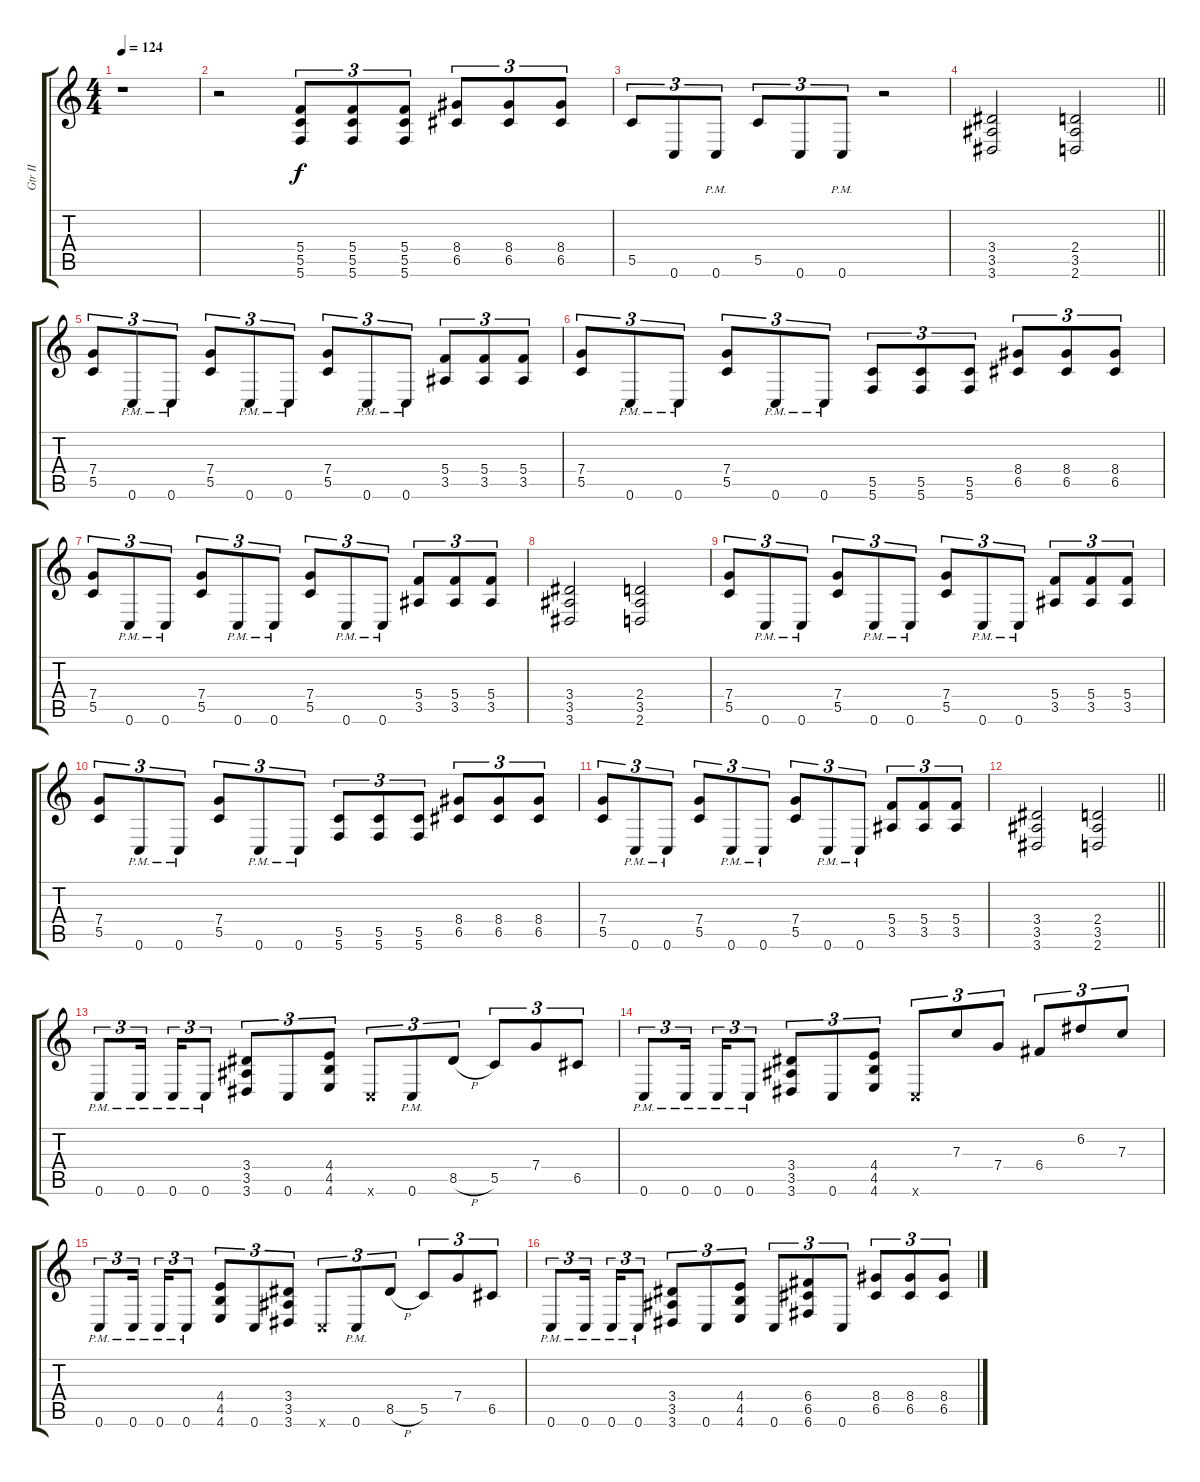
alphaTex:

\track ("Gtr II" "Gtr II") {instrument distortionguitar}
\staff {score tabs}
\tuning (D4 A3 F3 C3 G2 C2) {hide}
\ts (4 4)
\tempo 124
\clef g2
\ks c
r.1{dy f instrument distortionguitar} |
r.2 (5.4 5.5 5.6).8{tu (3 2)} (5.4 5.5 5.6).8{tu (3 2)} (5.4 5.5 5.6).8{tu (3 2)} (8.4 6.5).8{tu (3 2)} (8.4 6.5).8{tu (3 2)} (8.4 6.5).8{tu (3 2)} |
5.5.8{tu (3 2)} 0.6.8{tu (3 2)} 0.6{pm}.8{tu (3 2)} 5.5.8{tu (3 2)} 0.6.8{tu (3 2)} 0.6{pm}.8{tu (3 2)} r.2 |
\barLineRight lightlight
(3.4 3.5 3.6).2 (2.4 3.5 2.6).2 |
(7.4 5.5).8{tu (3 2)} 0.6{pm}.8{tu (3 2)} 0.6{pm}.8{tu (3 2)} (7.4 5.5).8{tu (3 2)} 0.6{pm}.8{tu (3 2)} 0.6{pm}.8{tu (3 2)} (7.4 5.5).8{tu (3 2)} 0.6{pm}.8{tu (3 2)} 0.6{pm}.8{tu (3 2)} (5.4 3.5).8{tu (3 2)} (5.4 3.5).8{tu (3 2)} (5.4 3.5).8{tu (3 2)} |
(7.4 5.5).8{tu (3 2)} 0.6{pm}.8{tu (3 2)} 0.6{pm}.8{tu (3 2)} (7.4 5.5).8{tu (3 2)} 0.6{pm}.8{tu (3 2)} 0.6{pm}.8{tu (3 2)} (5.5 5.6).8{tu (3 2)} (5.5 5.6).8{tu (3 2)} (5.5 5.6).8{tu (3 2)} (8.4 6.5).8{tu (3 2)} (8.4 6.5).8{tu (3 2)} (8.4 6.5).8{tu (3 2)} |
(7.4 5.5).8{tu (3 2)} 0.6{pm}.8{tu (3 2)} 0.6{pm}.8{tu (3 2)} (7.4 5.5).8{tu (3 2)} 0.6{pm}.8{tu (3 2)} 0.6{pm}.8{tu (3 2)} (7.4 5.5).8{tu (3 2)} 0.6{pm}.8{tu (3 2)} 0.6{pm}.8{tu (3 2)} (5.4 3.5).8{tu (3 2)} (5.4 3.5).8{tu (3 2)} (5.4 3.5).8{tu (3 2)} |
(3.4 3.5 3.6).2 (2.4 3.5 2.6).2 |
(7.4 5.5).8{tu (3 2)} 0.6{pm}.8{tu (3 2)} 0.6{pm}.8{tu (3 2)} (7.4 5.5).8{tu (3 2)} 0.6{pm}.8{tu (3 2)} 0.6{pm}.8{tu (3 2)} (7.4 5.5).8{tu (3 2)} 0.6{pm}.8{tu (3 2)} 0.6{pm}.8{tu (3 2)} (5.4 3.5).8{tu (3 2)} (5.4 3.5).8{tu (3 2)} (5.4 3.5).8{tu (3 2)} |
(7.4 5.5).8{tu (3 2)} 0.6{pm}.8{tu (3 2)} 0.6{pm}.8{tu (3 2)} (7.4 5.5).8{tu (3 2)} 0.6{pm}.8{tu (3 2)} 0.6{pm}.8{tu (3 2)} (5.5 5.6).8{tu (3 2)} (5.5 5.6).8{tu (3 2)} (5.5 5.6).8{tu (3 2)} (8.4 6.5).8{tu (3 2)} (8.4 6.5).8{tu (3 2)} (8.4 6.5).8{tu (3 2)} |
(7.4 5.5).8{tu (3 2)} 0.6{pm}.8{tu (3 2)} 0.6{pm}.8{tu (3 2)} (7.4 5.5).8{tu (3 2)} 0.6{pm}.8{tu (3 2)} 0.6{pm}.8{tu (3 2)} (7.4 5.5).8{tu (3 2)} 0.6{pm}.8{tu (3 2)} 0.6{pm}.8{tu (3 2)} (5.4 3.5).8{tu (3 2)} (5.4 3.5).8{tu (3 2)} (5.4 3.5).8{tu (3 2)} |
\barLineRight lightlight
(3.4 3.5 3.6).2 (2.4 3.5 2.6).2 |
0.6{pm}.8{tu (3 2)} 0.6{pm}.16{tu (3 2)} 0.6{pm}.16{tu (3 2)} 0.6{pm}.8{tu (3 2)} (3.4 3.5 3.6).8{tu (3 2)} 0.6.8{tu (3 2)} (4.4 4.5 4.6).8{tu (3 2)} 0.6{x}.8{tu (3 2)} 0.6{pm}.8{tu (3 2)} 8.5{h}.8{tu (3 2)} 5.5.8{tu (3 2)} 7.4.8{tu (3 2)} 6.5.8{tu (3 2)} |
0.6{pm}.8{tu (3 2)} 0.6{pm}.16{tu (3 2)} 0.6{pm}.16{tu (3 2)} 0.6{pm}.8{tu (3 2)} (3.4 3.5 3.6).8{tu (3 2)} 0.6.8{tu (3 2)} (4.4 4.5 4.6).8{tu (3 2)} 0.6{x}.8{tu (3 2)} 7.3.8{tu (3 2)} 7.4.8{tu (3 2)} 6.4.8{tu (3 2)} 6.2.8{tu (3 2)} 7.3.8{tu (3 2)} |
0.6{pm}.8{tu (3 2)} 0.6{pm}.16{tu (3 2)} 0.6{pm}.16{tu (3 2)} 0.6{pm}.8{tu (3 2)} (4.4 4.5 4.6).8{tu (3 2)} 0.6.8{tu (3 2)} (3.4 3.5 3.6).8{tu (3 2)} 0.6{x}.8{tu (3 2)} 0.6{pm}.8{tu (3 2)} 8.5{h}.8{tu (3 2)} 5.5.8{tu (3 2)} 7.4.8{tu (3 2)} 6.5.8{tu (3 2)} |
0.6{pm}.8{tu (3 2)} 0.6{pm}.16{tu (3 2)} 0.6{pm}.16{tu (3 2)} 0.6{pm}.8{tu (3 2)} (3.4 3.5 3.6).8{tu (3 2)} 0.6.8{tu (3 2)} (4.4 4.5 4.6).8{tu (3 2)} 0.6.8{tu (3 2)} (6.4 6.5 6.6).8{tu (3 2)} 0.6.8{tu (3 2)} (8.4 6.5).8{tu (3 2)} (8.4 6.5).8{tu (3 2)} (8.4 6.5).8{tu (3 2)}
